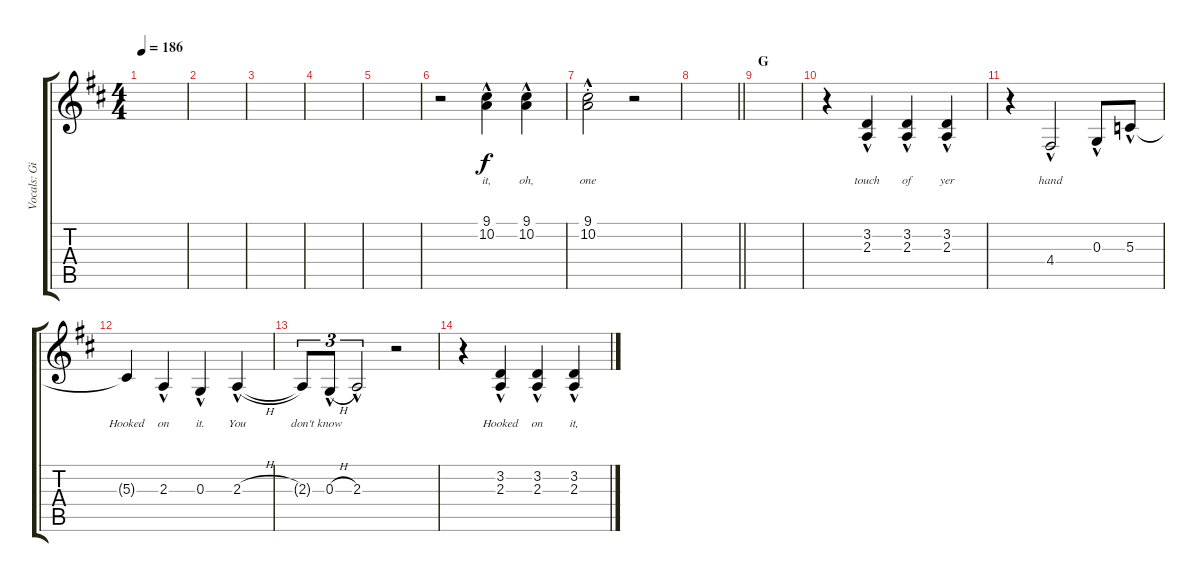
\track ("Vocals: Gil" "Vocals: Gi") {instrument lead8bassandlead}
\staff {score tabs}
\tuning (E4 B3 G3 D3 A2 E2) {hide}
\ts (4 4)
\tempo 186
\clef g2
\ks d
|
|
|
|
|
r.2 (9.1{hac} 10.2{hac}).4{lyrics (0 "it,") lyrics (1 "") lyrics (2 "") lyrics (3 "") lyrics (4 "")} (9.1{hac} 10.2{hac}).4{lyrics (0 "oh,") lyrics (1 "") lyrics (2 "") lyrics (3 "") lyrics (4 "")} |
(9.1{hac st} 10.2{hac st}).2{lyrics (0 "one") lyrics (1 "") lyrics (2 "") lyrics (3 "") lyrics (4 "")} r.2 |
\barLineRight lightlight
|
\section ("" "G")
|
r.4 (3.2{hac} 2.3{hac}).4{lyrics (0 "touch") lyrics (1 "") lyrics (2 "") lyrics (3 "") lyrics (4 "")} (3.2{hac} 2.3{hac}).4{lyrics (0 "of") lyrics (1 "") lyrics (2 "") lyrics (3 "") lyrics (4 "")} (3.2{hac} 2.3{hac}).4{lyrics (0 "yer") lyrics (1 "") lyrics (2 "") lyrics (3 "") lyrics (4 "")} |
r.4 4.4{hac}.2{lyrics (0 "hand") lyrics (1 "") lyrics (2 "") lyrics (3 "") lyrics (4 "")} 0.3{hac}.8{lyrics (0 "") lyrics (1 "") lyrics (2 "") lyrics (3 "") lyrics (4 "")} 5.3{hac}.8{lyrics (0 "") lyrics (1 "") lyrics (2 "") lyrics (3 "") lyrics (4 "")} |
5.3{t}.4{lyrics (0 "Hooked") lyrics (1 "") lyrics (2 "") lyrics (3 "") lyrics (4 "")} 2.3{hac}.4{lyrics (0 "on") lyrics (1 "") lyrics (2 "") lyrics (3 "") lyrics (4 "")} 0.3{hac}.4{lyrics (0 "it.") lyrics (1 "") lyrics (2 "") lyrics (3 "") lyrics (4 "")} 2.3{h hac}.4{lyrics (0 "You") lyrics (1 "") lyrics (2 "") lyrics (3 "") lyrics (4 "")} |
2.3{t}.8{tu (3 2) lyrics (0 "don't") lyrics (1 "") lyrics (2 "") lyrics (3 "") lyrics (4 "")} 0.3{h hac}.8{tu (3 2) lyrics (0 "know") lyrics (1 "") lyrics (2 "") lyrics (3 "") lyrics (4 "")} 2.3{hac}.2{tu (3 2) lyrics (0 "") lyrics (1 "") lyrics (2 "") lyrics (3 "") lyrics (4 "")} r.2 |
r.4 (3.2{hac} 2.3{hac}).4{lyrics (0 "Hooked") lyrics (1 "") lyrics (2 "") lyrics (3 "") lyrics (4 "")} (3.2{hac} 2.3{hac}).4{lyrics (0 "on") lyrics (1 "") lyrics (2 "") lyrics (3 "") lyrics (4 "")} (3.2{hac} 2.3{hac}).4{lyrics (0 "it,") lyrics (1 "") lyrics (2 "") lyrics (3 "") lyrics (4 "")}
